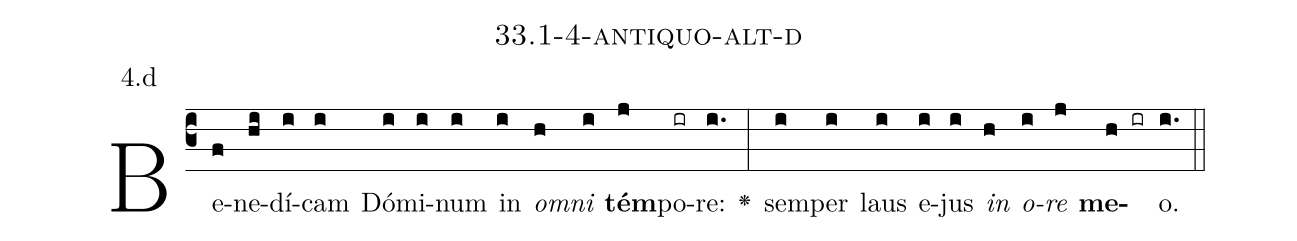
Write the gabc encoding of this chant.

name: 33.1-4-antiquo-alt-d;
annotation: 4.d;
%%
(c3)Be(f)ne(hi)dí(i)cam(i) Dó(i)mi(i)num(i) in(i) <i>om</i>(h)<i>ni</i>(i) <b>tém</b>(j)po(ir)re:(i.) <v>\greheightstar</v>(:) sem(i)per(i) laus(i) e(i)jus(i) <i>in</i>(h) <i>o</i>(i)<i>re</i>(j) <b>me</b>(h ir)o.(i.) (::)


%E(i) u(h) o(i) u(j) a(h) e.(i.) (::)
